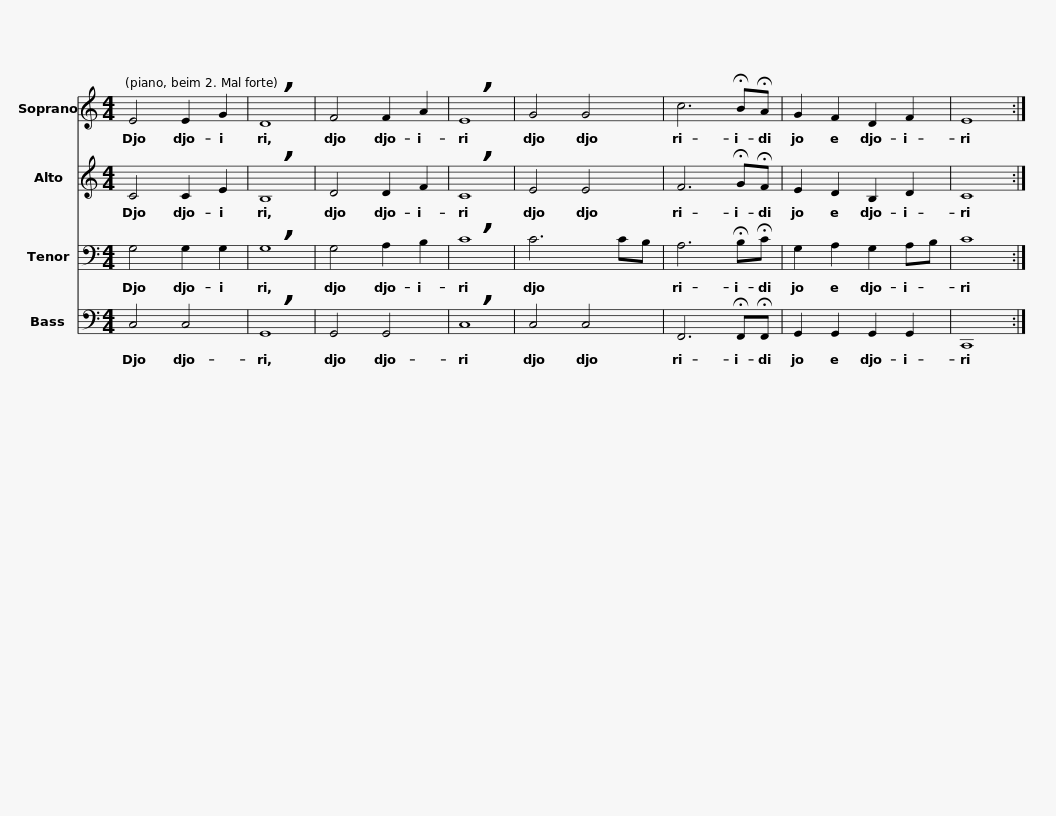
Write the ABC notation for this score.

X:1
%%score 1 2 3 4
L:1/8
M:4/4
I:linebreak $
K:C
V:1 treble
V:2 treble
V:3 bass
V:4 bass
V:1
 E4 E2 G2 | !breath!D8 | F4 F2 A2 | !breath!E8 | G4 G4 | %5
 c6 !fermata!B!fermata!A | G2 F2 D2 F2 | E8 :| %8
V:2
 C4 C2 E2 | !breath!B,8 | D4 D2 F2 | !breath!C8 | E4 E4 | %5
 F6 !fermata!G!fermata!F | E2 D2 B,2 D2 | C8 :| %8
V:3
 G,4 G,2 G,2 | !breath!G,8 | G,4 A,2 B,2 | !breath!C8 | C6 CB, | %5
 A,6 !fermata!B,!fermata!C | G,2 A,2 G,2 A,B, | C8 :| %8
V:4
 C,4 C,4 | !breath!G,,8 | G,,4 G,,4 | !breath!C,8 | C,4 C,4 | %5
 F,,6 !fermata!F,,!fermata!F,, | G,,2 G,,2 G,,2 G,,2 | C,,8 :| %8
